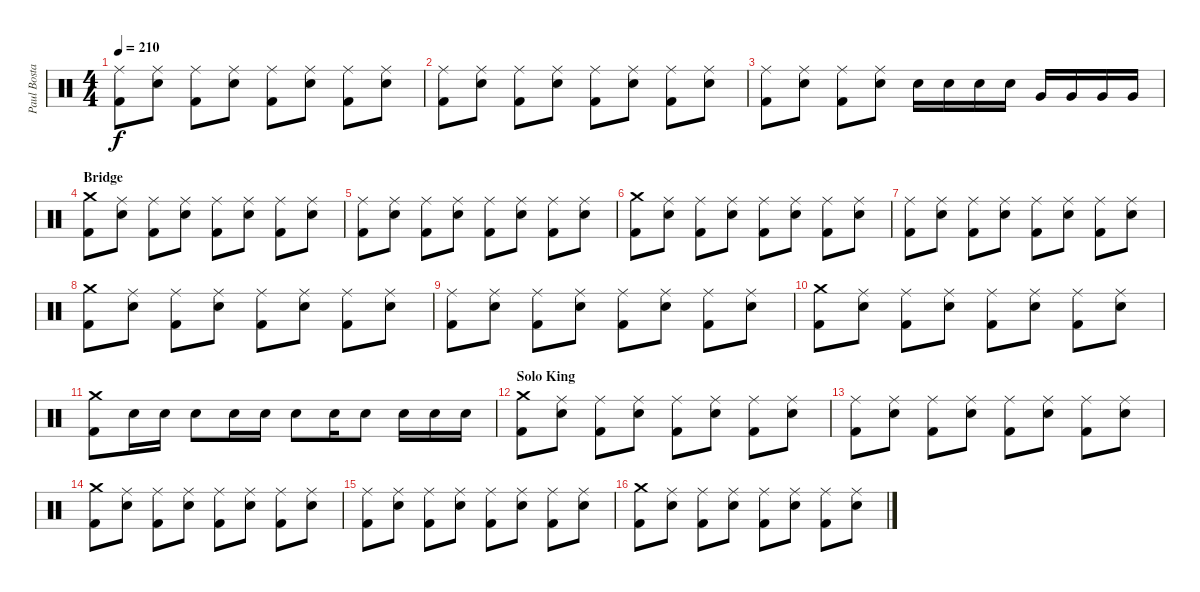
\track ("Paul Bostaph" "Paul Bosta") {instrument percussion}
\staff {score}
\articulation defaults
\ts (4 4)
\tempo 210
\clef neutral
\ks c
("Ride (middle)" "Kick (hit) 2").8{dy f} ("Ride (middle)" "Snare (hit) 2").8 ("Ride (middle)" "Kick (hit) 2").8 ("Ride (middle)" "Snare (hit) 2").8 ("Ride (middle)" "Kick (hit) 2").8 ("Ride (middle)" "Snare (hit) 2").8 ("Ride (middle)" "Kick (hit) 2").8 ("Ride (middle)" "Snare (hit) 2").8 |
("Ride (middle)" "Kick (hit) 2").8 ("Ride (middle)" "Snare (hit) 2").8 ("Ride (middle)" "Kick (hit) 2").8 ("Ride (middle)" "Snare (hit) 2").8 ("Ride (middle)" "Kick (hit) 2").8 ("Ride (middle)" "Snare (hit) 2").8 ("Ride (middle)" "Kick (hit) 2").8 ("Ride (middle)" "Snare (hit) 2").8 |
("Ride (middle)" "Kick (hit) 2").8 ("Ride (middle)" "Snare (hit) 2").8 ("Ride (middle)" "Kick (hit) 2").8 ("Ride (middle)" "Snare (hit) 2").8 "Snare (hit) 2".16 "Snare (hit) 2".16 "Snare (hit) 2".16 "Snare (hit) 2".16 "Very Low Tom (hit)".16 "Very Low Tom (hit)".16 "Very Low Tom (hit)".16 "Very Low Tom (hit)".16 |
\section ("" "Bridge")
("Crash medium (hit)" "Kick (hit) 2").8 ("Ride (middle)" "Snare (hit) 2").8 ("Ride (middle)" "Kick (hit) 2").8 ("Ride (middle)" "Snare (hit) 2").8 ("Ride (middle)" "Kick (hit) 2").8 ("Ride (middle)" "Snare (hit) 2").8 ("Ride (middle)" "Kick (hit) 2").8 ("Ride (middle)" "Snare (hit) 2").8 |
("Ride (middle)" "Kick (hit) 2").8 ("Ride (middle)" "Snare (hit) 2").8 ("Ride (middle)" "Kick (hit) 2").8 ("Ride (middle)" "Snare (hit) 2").8 ("Ride (middle)" "Kick (hit) 2").8 ("Ride (middle)" "Snare (hit) 2").8 ("Ride (middle)" "Kick (hit) 2").8 ("Ride (middle)" "Snare (hit) 2").8 |
("Crash medium (hit)" "Kick (hit) 2").8 ("Ride (middle)" "Snare (hit) 2").8 ("Ride (middle)" "Kick (hit) 2").8 ("Ride (middle)" "Snare (hit) 2").8 ("Ride (middle)" "Kick (hit) 2").8 ("Ride (middle)" "Snare (hit) 2").8 ("Ride (middle)" "Kick (hit) 2").8 ("Ride (middle)" "Snare (hit) 2").8 |
("Ride (middle)" "Kick (hit) 2").8 ("Ride (middle)" "Snare (hit) 2").8 ("Ride (middle)" "Kick (hit) 2").8 ("Ride (middle)" "Snare (hit) 2").8 ("Ride (middle)" "Kick (hit) 2").8 ("Ride (middle)" "Snare (hit) 2").8 ("Ride (middle)" "Kick (hit) 2").8 ("Ride (middle)" "Snare (hit) 2").8 |
("Crash medium (hit)" "Kick (hit) 2").8 ("Ride (middle)" "Snare (hit) 2").8 ("Ride (middle)" "Kick (hit) 2").8 ("Ride (middle)" "Snare (hit) 2").8 ("Ride (middle)" "Kick (hit) 2").8 ("Ride (middle)" "Snare (hit) 2").8 ("Ride (middle)" "Kick (hit) 2").8 ("Ride (middle)" "Snare (hit) 2").8 |
("Ride (middle)" "Kick (hit) 2").8 ("Ride (middle)" "Snare (hit) 2").8 ("Ride (middle)" "Kick (hit) 2").8 ("Ride (middle)" "Snare (hit) 2").8 ("Ride (middle)" "Kick (hit) 2").8 ("Ride (middle)" "Snare (hit) 2").8 ("Ride (middle)" "Kick (hit) 2").8 ("Ride (middle)" "Snare (hit) 2").8 |
("Crash medium (hit)" "Kick (hit) 2").8 ("Ride (middle)" "Snare (hit) 2").8 ("Ride (middle)" "Kick (hit) 2").8 ("Ride (middle)" "Snare (hit) 2").8 ("Ride (middle)" "Kick (hit) 2").8 ("Ride (middle)" "Snare (hit) 2").8 ("Ride (middle)" "Kick (hit) 2").8 ("Ride (middle)" "Snare (hit) 2").8 |
("Crash medium (hit)" "Kick (hit) 2").8 "Snare (hit) 2".16 "Snare (hit) 2".16 "Snare (hit) 2".8 "Snare (hit) 2".16 "Snare (hit) 2".16 "Snare (hit) 2".8 "Snare (hit) 2".16 "Snare (hit) 2".8 "Snare (hit) 2".16 "Snare (hit) 2".16 "Snare (hit) 2".16 |
\section ("" "Solo King")
("Crash medium (hit)" "Kick (hit) 2").8 ("Ride (middle)" "Snare (hit) 2").8 ("Ride (middle)" "Kick (hit) 2").8 ("Ride (middle)" "Snare (hit) 2").8 ("Ride (middle)" "Kick (hit) 2").8 ("Ride (middle)" "Snare (hit) 2").8 ("Ride (middle)" "Kick (hit) 2").8 ("Ride (middle)" "Snare (hit) 2").8 |
("Ride (middle)" "Kick (hit) 2").8 ("Ride (middle)" "Snare (hit) 2").8 ("Ride (middle)" "Kick (hit) 2").8 ("Ride (middle)" "Snare (hit) 2").8 ("Ride (middle)" "Kick (hit) 2").8 ("Ride (middle)" "Snare (hit) 2").8 ("Ride (middle)" "Kick (hit) 2").8 ("Ride (middle)" "Snare (hit) 2").8 |
("Crash medium (hit)" "Kick (hit) 2").8 ("Ride (middle)" "Snare (hit) 2").8 ("Ride (middle)" "Kick (hit) 2").8 ("Ride (middle)" "Snare (hit) 2").8 ("Ride (middle)" "Kick (hit) 2").8 ("Ride (middle)" "Snare (hit) 2").8 ("Ride (middle)" "Kick (hit) 2").8 ("Ride (middle)" "Snare (hit) 2").8 |
("Ride (middle)" "Kick (hit) 2").8 ("Ride (middle)" "Snare (hit) 2").8 ("Ride (middle)" "Kick (hit) 2").8 ("Ride (middle)" "Snare (hit) 2").8 ("Ride (middle)" "Kick (hit) 2").8 ("Ride (middle)" "Snare (hit) 2").8 ("Ride (middle)" "Kick (hit) 2").8 ("Ride (middle)" "Snare (hit) 2").8 |
("Crash medium (hit)" "Kick (hit) 2").8 ("Ride (middle)" "Snare (hit) 2").8 ("Ride (middle)" "Kick (hit) 2").8 ("Ride (middle)" "Snare (hit) 2").8 ("Ride (middle)" "Kick (hit) 2").8 ("Ride (middle)" "Snare (hit) 2").8 ("Ride (middle)" "Kick (hit) 2").8 ("Ride (middle)" "Snare (hit) 2").8
